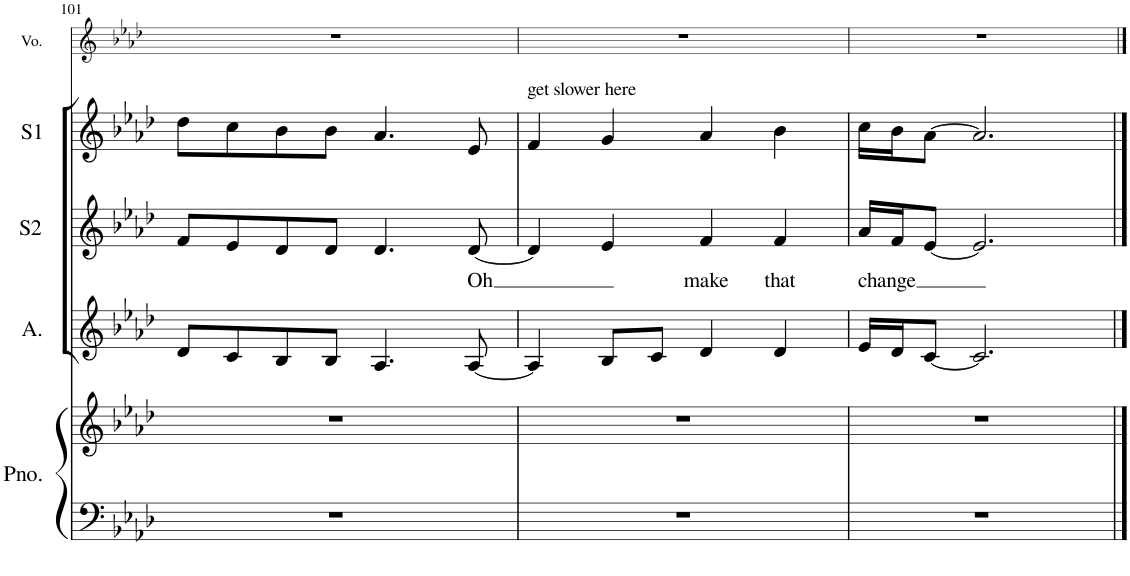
**kern	**kern	**kern	**kern	**text	**kern	**kern
*part5	*part5	*part4	*part3	*part3	*part2	*part1
*staff6	*staff5	*staff4	*staff3	*staff3	*staff2	*staff1
*I"Piano	*	*I"Alto	*I"Soprano 2	*	*I"Soprano 1	*I"Voice
*I'Pno.	*	*I'A.	*I'S2	*	*I'S1	*I'Vo.
!!LO:PB:g=z
*clefF4	*clefG2	*clefG2	*clefG2	*	*clefG2	*clefG2
*	*	*Trd1c2	*	*	*	*
*k[b-e-a-d-]	*k[b-e-a-d-]	*k[b-e-a-d-]	*k[b-e-a-d-]	*	*k[b-e-a-d-]	*k[b-e-a-d-]
*M4/4	*M4/4	*M4/4	*M4/4	*	*M4/4	*M4/4
=101	=101	=101	=101	=101	=101	=101
1r	1r	8d-/L	8f/L	.	8dd-\L	1r
.	.	8c/	8e-/	.	8cc\	.
.	.	8B-/	8d-/	.	8b-\	.
.	.	8B-/J	8d-/J	.	8b-\J	.
.	.	4.A-/	4.d-/	.	4.a-/	.
!	!	!	!	!LO:LY:b	!	!
.	.	[8A-/	[8d-/	Oh	8e-/	.
=102	=102	=102	=102	=102	=102	=102
!	!	!	!	!	!LO:TX:a:t=get slower here	!
1r	1r	4A-/]	4d-/]	.	4f/	1r
.	.	8B-/L	4e-/	.	4g/	.
.	.	8c/J	.	.	.	.
!	!	!	!	!LO:LY:b	!	!
.	.	4d-/	4f/	make	4a-/	.
!	!	!	!	!LO:LY:b	!	!
.	.	4d-/	4f/	that	4b-\	.
=103	=103	=103	=103	=103	=103	=103
!	!	!	!	!LO:LY:b	!	!
1r	1r	16e-/LL	16a-/LL	change	16cc\LL	1r
.	.	16d-/J	16f/J	.	16b-\J	.
.	.	[8c/J	[8e-/J	.	[8a-\J	.
.	.	2.c/]	2.e-/]	.	2.a-/]	.
==	==	==	==	==	==	==
*-	*-	*-	*-	*-	*-	*-
